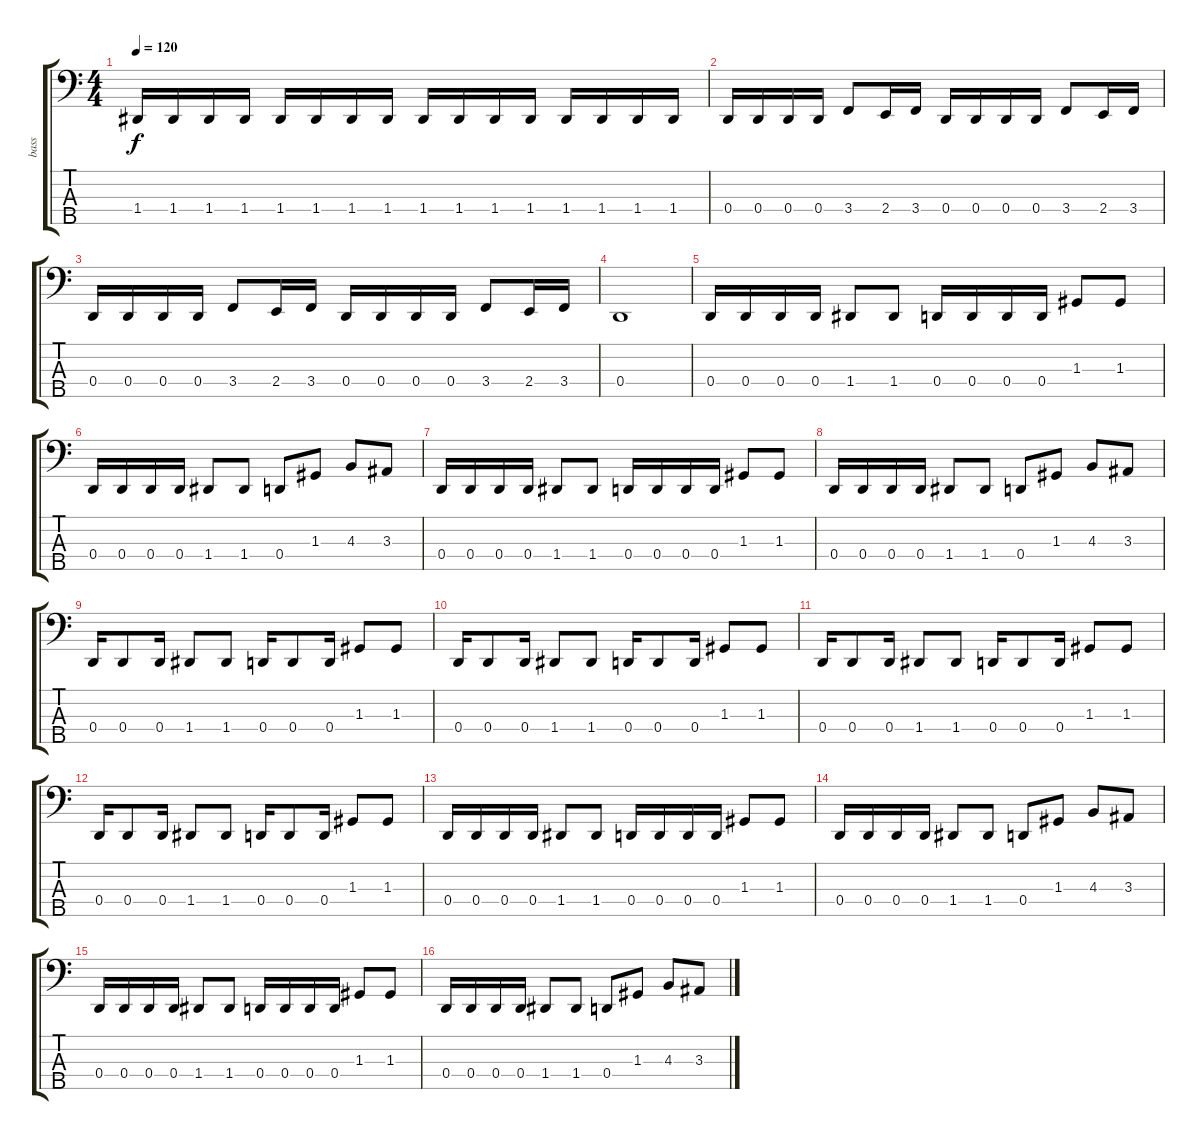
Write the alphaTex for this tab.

\track ("bass" "bass") {instrument electricbassfinger}
\staff {score tabs}
\tuning (F2 C2 G1 D1 A0) {hide}
\ts (4 4)
\tempo 120
\clef f4
\ks c
1.4.16{dy f} 1.4.16 1.4.16 1.4.16 1.4.16 1.4.16 1.4.16 1.4.16 1.4.16 1.4.16 1.4.16 1.4.16 1.4.16 1.4.16 1.4.16 1.4.16 |
0.4.16 0.4.16 0.4.16 0.4.16 3.4.8 2.4.16 3.4.16 0.4.16 0.4.16 0.4.16 0.4.16 3.4.8 2.4.16 3.4.16 |
0.4.16 0.4.16 0.4.16 0.4.16 3.4.8 2.4.16 3.4.16 0.4.16 0.4.16 0.4.16 0.4.16 3.4.8 2.4.16 3.4.16 |
0.4.1 |
0.4.16 0.4.16 0.4.16 0.4.16 1.4.8 1.4.8 0.4.16 0.4.16 0.4.16 0.4.16 1.3.8 1.3.8 |
0.4.16 0.4.16 0.4.16 0.4.16 1.4.8 1.4.8 0.4.8 1.3.8 4.3.8 3.3.8 |
0.4.16 0.4.16 0.4.16 0.4.16 1.4.8 1.4.8 0.4.16 0.4.16 0.4.16 0.4.16 1.3.8 1.3.8 |
0.4.16 0.4.16 0.4.16 0.4.16 1.4.8 1.4.8 0.4.8 1.3.8 4.3.8 3.3.8 |
0.4.16 0.4.8 0.4.16 1.4.8 1.4.8 0.4.16 0.4.8 0.4.16 1.3.8 1.3.8 |
0.4.16 0.4.8 0.4.16 1.4.8 1.4.8 0.4.16 0.4.8 0.4.16 1.3.8 1.3.8 |
0.4.16 0.4.8 0.4.16 1.4.8 1.4.8 0.4.16 0.4.8 0.4.16 1.3.8 1.3.8 |
0.4.16 0.4.8 0.4.16 1.4.8 1.4.8 0.4.16 0.4.8 0.4.16 1.3.8 1.3.8 |
0.4.16 0.4.16 0.4.16 0.4.16 1.4.8 1.4.8 0.4.16 0.4.16 0.4.16 0.4.16 1.3.8 1.3.8 |
0.4.16 0.4.16 0.4.16 0.4.16 1.4.8 1.4.8 0.4.8 1.3.8 4.3.8 3.3.8 |
0.4.16 0.4.16 0.4.16 0.4.16 1.4.8 1.4.8 0.4.16 0.4.16 0.4.16 0.4.16 1.3.8 1.3.8 |
0.4.16 0.4.16 0.4.16 0.4.16 1.4.8 1.4.8 0.4.8 1.3.8 4.3.8 3.3.8
